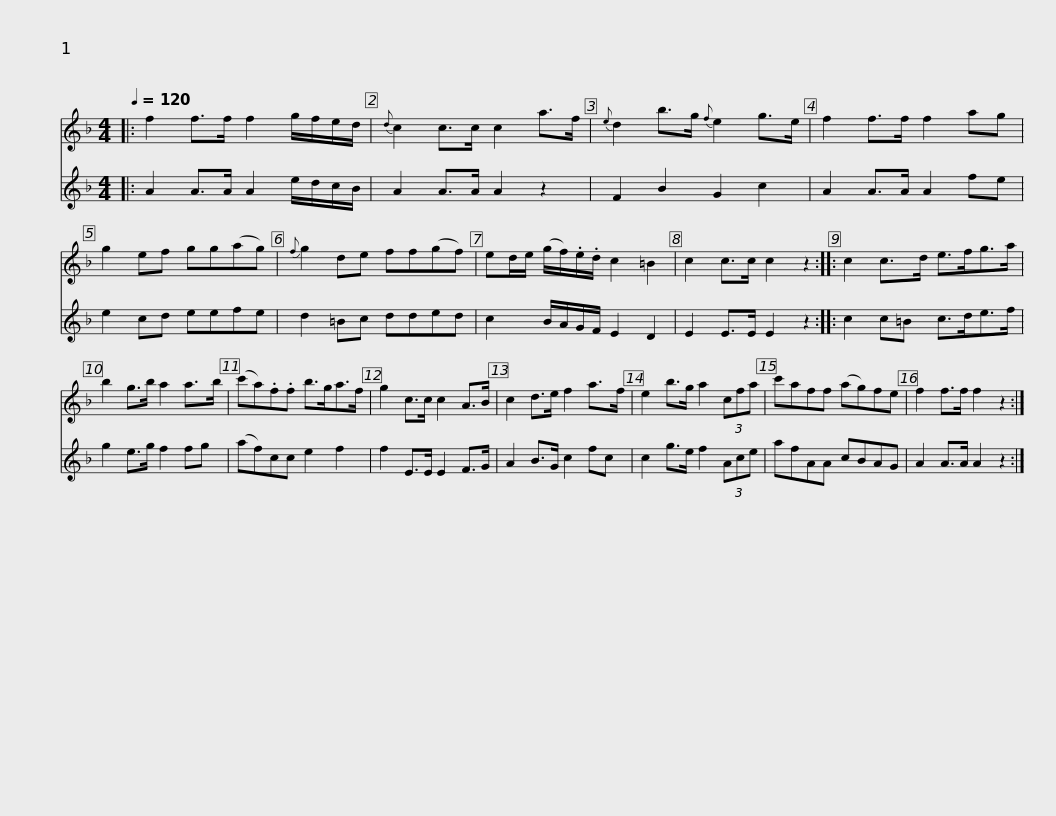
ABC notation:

X:1
%%score 1 2
L:1/8
Q:1/4=120
M:4/4
I:linebreak $
K:F
V:1 treble
V:2 treble
V:1
|: f2 f>f f2 g/f/e/d/ |{d} c2 c>c c2 a>f |{e} d2 b>g{f} e2 g>e | f2 f>f f2 ag | g2 ef gg(ag) |$ %5
{f} g2 de ff(gf) | ed/e/ (g/f/).e/.d/ c2 =B2 | c2 c>c c2 z2 :: c2 c>d e>fg>a | b2 g>b a2 a>b |$ %10
 (c'a).f.f b>ga>f | g2 c>c c2 A>B | c2 d>e f2 a>f | e2 b>g a2 (3cfa | c'aff (ag)fe |$ %15
 f2 f>f f2 z2 :| %16
V:2
|: A2 A>A A2 e/d/c/B/ | A2 A>A A2 z2 | F2 B2 G2 c2 | A2 A>A A2 fe | e2 cd eefe |$ %5
 d2 =Bc dded | c2 B/A/G/F/ E2 D2 | E2 E>E E2 z2 :: c2 c=B c>de>f | g2 e>g f2 fg |$ %10
 (af)cc e2 f2 | f2 E>E E2 F>G | A2 B>G c2 fc | c2 g>e f2 (3Ace | afAA cBAG |$ %15
 A2 A>A A2 z2 :| %16
